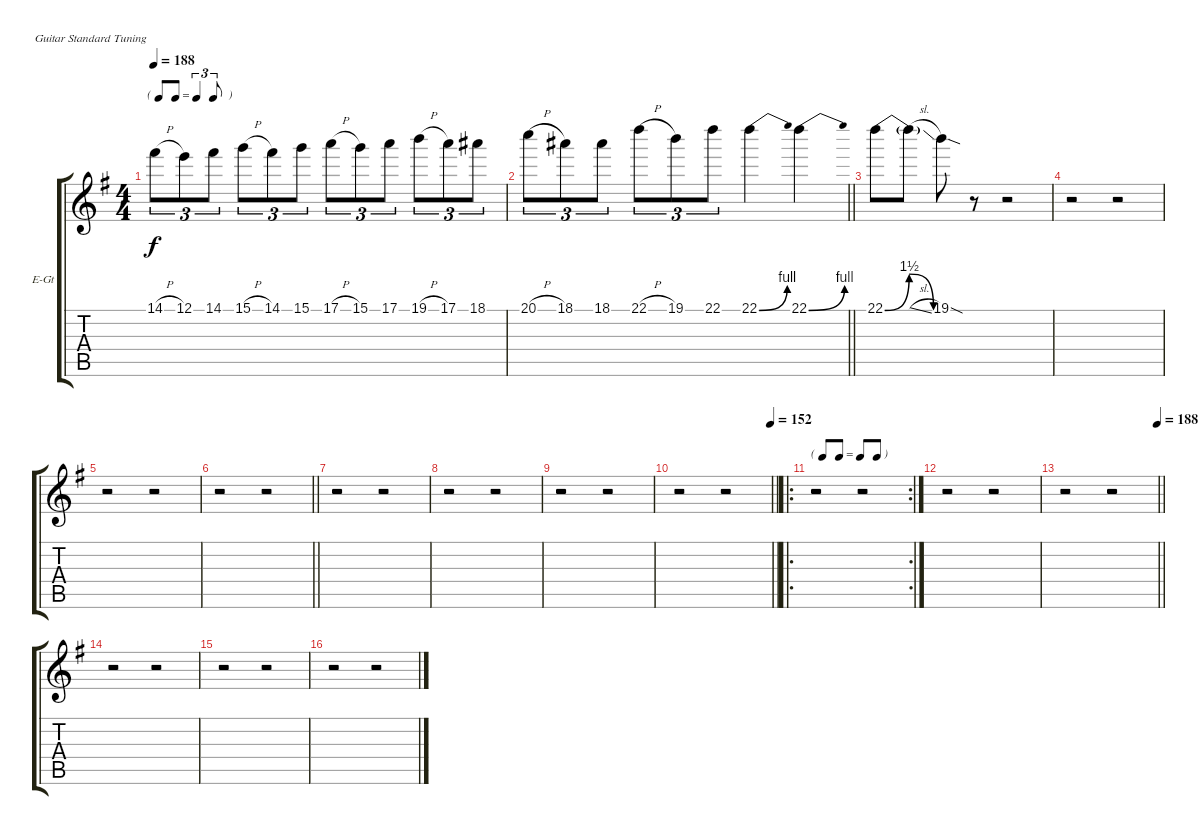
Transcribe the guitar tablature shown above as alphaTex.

\bracketExtendMode groupsimilarinstruments
\firstSystemTrackNameOrientation horizontal
\otherSystemsTrackNameOrientation horizontal
\track ("Kirk Hammett (Solo)" "E-Gt") {instrument distortionguitar}
\staff {score tabs}
\tuning (E4 B3 G3 D3 A2 E2)
\ts (4 4)
\tf triplet8th
\tempo 188
\clef g2
\ks g
14.1{h}.8{tu (3 2) dy f} 12.1.8{tu (3 2)} 14.1.8{tu (3 2)} 15.1{h}.8{tu (3 2)} 14.1.8{tu (3 2)} 15.1.8{tu (3 2)} 17.1{h}.8{tu (3 2)} 15.1.8{tu (3 2)} 17.1.8{tu (3 2)} 19.1{h}.8{tu (3 2)} 17.1.8{tu (3 2)} 18.1.8{tu (3 2)} |
\barLineRight lightlight
20.1{h}.8{tu (3 2)} 18.1.8{tu (3 2)} 18.1.8{tu (3 2)} 22.1{h}.8{tu (3 2)} 19.1.8{tu (3 2)} 22.1.8{tu (3 2)} 22.1{be (bend 0 0 60 4)}.4 22.1{be (bend 0 0 60 4)}.4 |
22.1{be (bendrelease 0 0 30 6 30 6 60 0)}.8 22.1{sl t}.8 19.1{sod}.8 r.8 r.2 |
r.2 r.2 |
r.2 r.2 |
\barLineRight lightlight
r.2 r.2 |
r.2 r.2 |
r.2 r.2 |
r.2 r.2 |
\tempo (152 1)
\barLineRight lightlight
r.2 r.2 |
\ro
\rc 2
\tf none
r.2 r.2 |
r.2 r.2 |
\tempo (188 1)
\barLineRight lightlight
r.2 r.2 |
r.2 r.2 |
r.2 r.2 |
r.2 r.2
